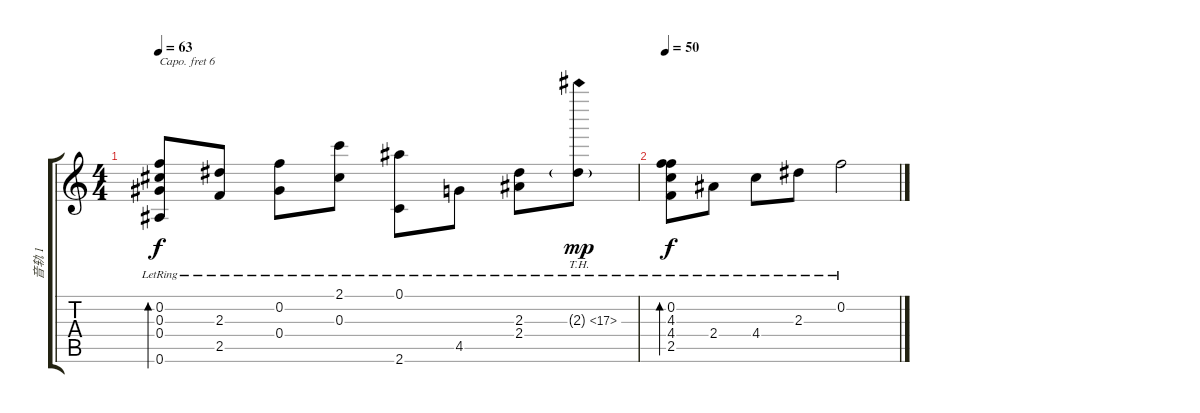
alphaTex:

\track ("音轨 1" "音轨 1") {instrument acousticguitarnylon}
\staff {score tabs}
\capo 6
\tuning (E4 B3 G3 D3 A2 E2) {hide}
\ts (4 4)
\tempo 63
\clef g2
\ks c
(0.2{lr} 0.3{lr} 0.4{lr} 0.6{lr}).8{bd 120 dy f} (2.3{lr} 2.5{lr}).8 (0.2{lr} 0.4{lr}).8 (2.1{lr} 0.3{lr}).8 (0.1{lr} 2.6{lr}).8 4.5{lr}.8 (2.3{lr} 2.4{lr}).8 2.3{th 15 g lr}.8{dy mp} |
\tempo 50
(0.2{lr} 4.3{lr} 4.4{lr} 2.5{lr}).8{bd 120 dy f} 2.4{lr}.8 4.4{lr}.8 2.3{lr}.8 0.2{lr}.2
